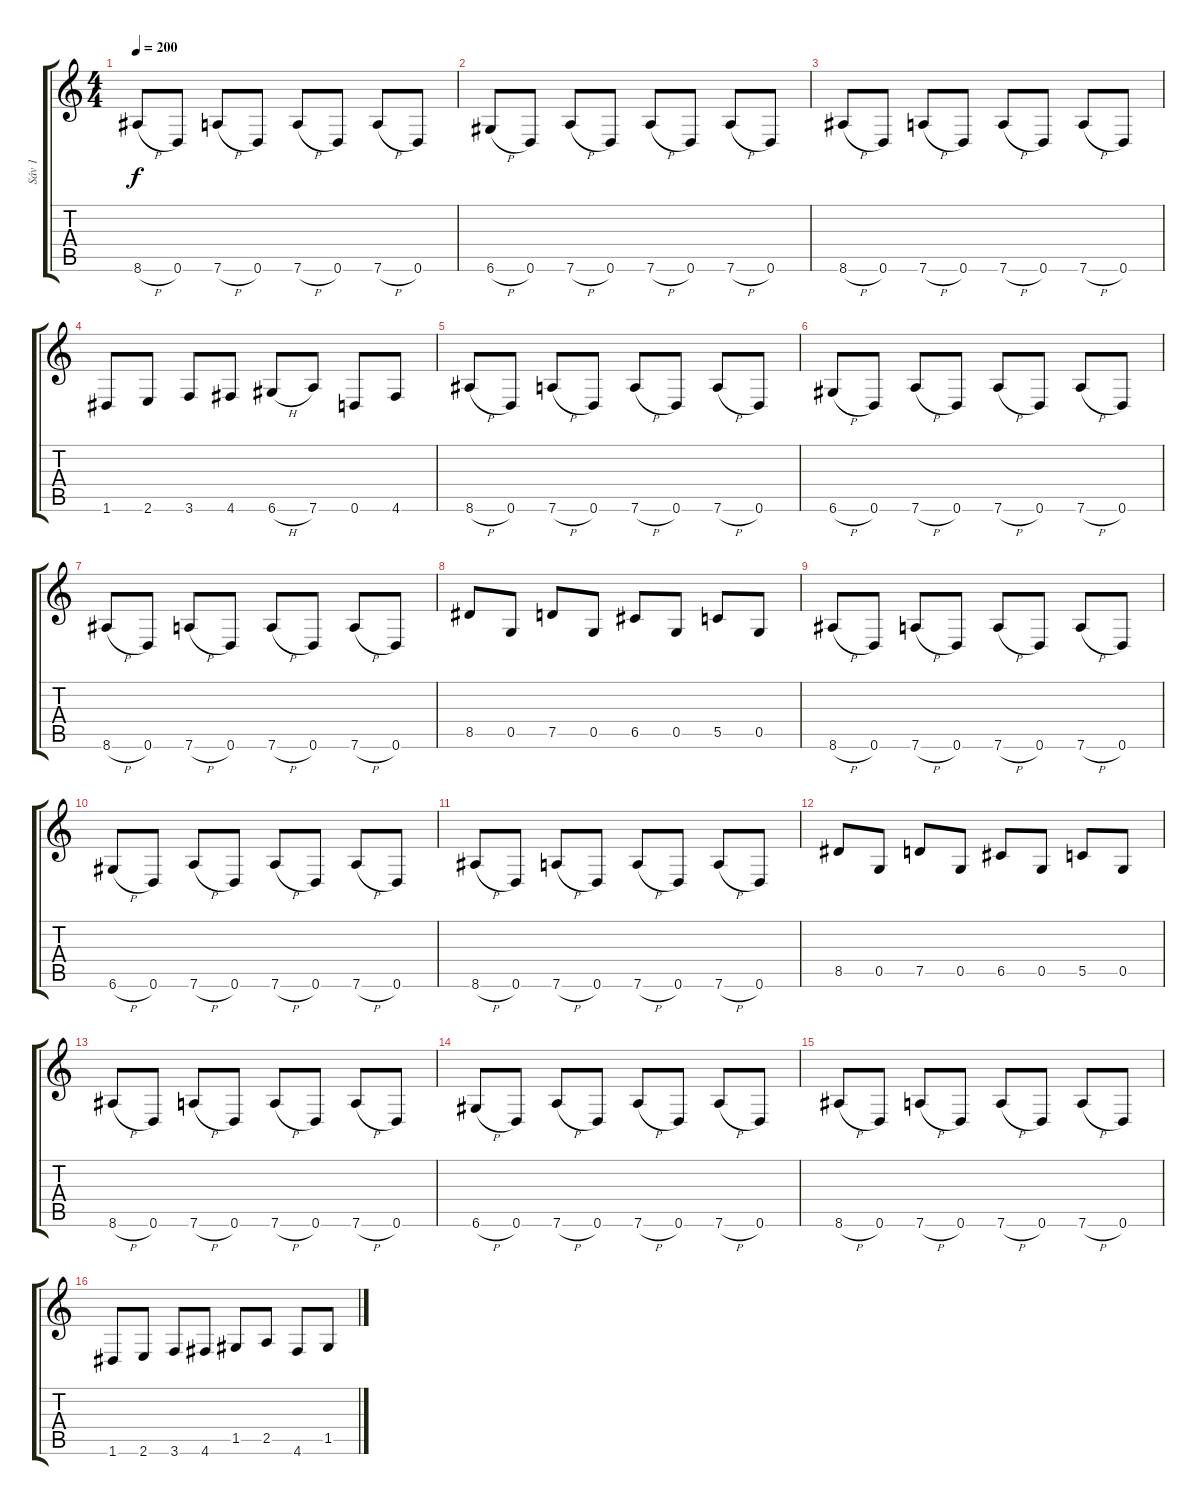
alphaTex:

\track ("Sáv 1" "Sáv 1") {instrument electricguitarclean}
\staff {score tabs}
\tuning (D4 A3 F3 C3 G2 D2) {hide}
\ts (4 4)
\tempo 200
\clef g2
\ks c
8.6{h}.8{dy f} 0.6.8 7.6{h}.8 0.6.8 7.6{h}.8 0.6.8 7.6{h}.8 0.6.8 |
6.6{h}.8 0.6.8 7.6{h}.8 0.6.8 7.6{h}.8 0.6.8 7.6{h}.8 0.6.8 |
8.6{h}.8 0.6.8 7.6{h}.8 0.6.8 7.6{h}.8 0.6.8 7.6{h}.8 0.6.8 |
1.6.8 2.6.8 3.6.8 4.6.8 6.6{h}.8 7.6.8 0.6.8 4.6.8 |
8.6{h}.8 0.6.8 7.6{h}.8 0.6.8 7.6{h}.8 0.6.8 7.6{h}.8 0.6.8 |
6.6{h}.8 0.6.8 7.6{h}.8 0.6.8 7.6{h}.8 0.6.8 7.6{h}.8 0.6.8 |
8.6{h}.8 0.6.8 7.6{h}.8 0.6.8 7.6{h}.8 0.6.8 7.6{h}.8 0.6.8 |
8.5.8 0.5.8 7.5.8 0.5.8 6.5.8 0.5.8 5.5.8 0.5.8 |
8.6{h}.8 0.6.8 7.6{h}.8 0.6.8 7.6{h}.8 0.6.8 7.6{h}.8 0.6.8 |
6.6{h}.8 0.6.8 7.6{h}.8 0.6.8 7.6{h}.8 0.6.8 7.6{h}.8 0.6.8 |
8.6{h}.8 0.6.8 7.6{h}.8 0.6.8 7.6{h}.8 0.6.8 7.6{h}.8 0.6.8 |
8.5.8 0.5.8 7.5.8 0.5.8 6.5.8 0.5.8 5.5.8 0.5.8 |
8.6{h}.8 0.6.8 7.6{h}.8 0.6.8 7.6{h}.8 0.6.8 7.6{h}.8 0.6.8 |
6.6{h}.8 0.6.8 7.6{h}.8 0.6.8 7.6{h}.8 0.6.8 7.6{h}.8 0.6.8 |
8.6{h}.8 0.6.8 7.6{h}.8 0.6.8 7.6{h}.8 0.6.8 7.6{h}.8 0.6.8 |
1.6.8 2.6.8 3.6.8 4.6.8 1.5.8 2.5.8 4.6.8 1.5.8
